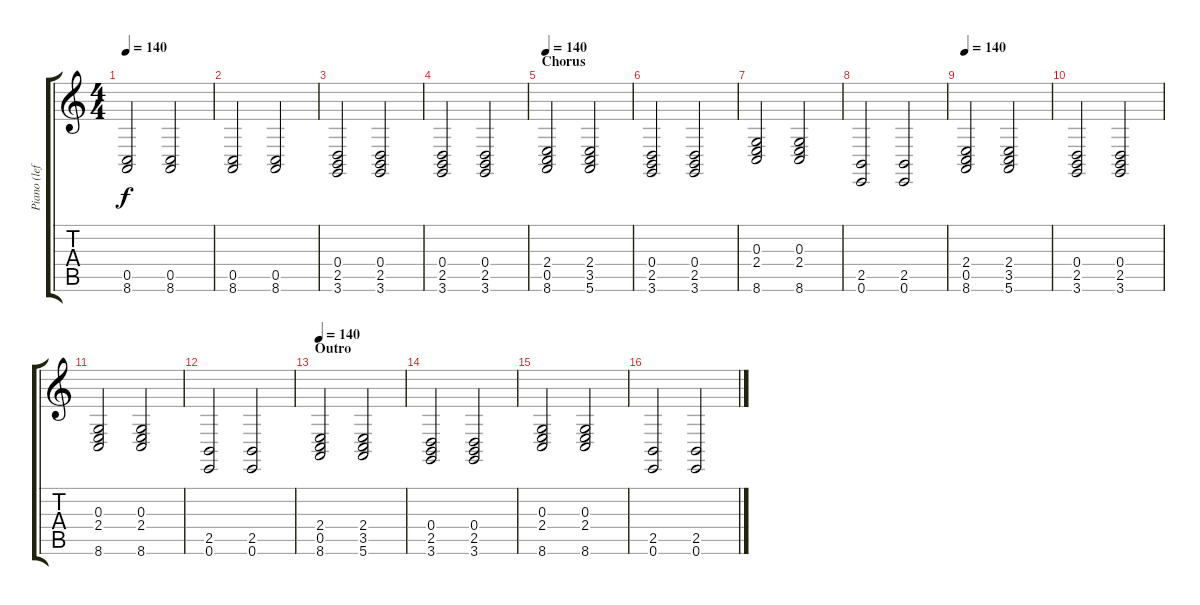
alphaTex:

\track ("Piano (left hand)" "Piano (lef") {instrument acousticgrandpiano}
\staff {score tabs}
\tuning (E4 B3 G3 D3 A2 E2) {hide}
\ts (4 4)
\tempo 140
\clef g2
\ks c
(0.5 8.6).2{dy f} (0.5 8.6).2 |
(0.5 8.6).2 (0.5 8.6).2 |
(0.4 2.5 3.6).2 (0.4 2.5 3.6).2 |
(0.4 2.5 3.6).2 (0.4 2.5 3.6).2 |
\section ("" "Chorus")
\tempo 140
(2.4 0.5 8.6).2 (2.4 3.5 5.6).2 |
(0.4 2.5 3.6).2 (0.4 2.5 3.6).2 |
(0.3 2.4 8.6).2 (0.3 2.4 8.6).2 |
(2.5 0.6).2 (2.5 0.6).2 |
\tempo 140
(2.4 0.5 8.6).2 (2.4 3.5 5.6).2 |
(0.4 2.5 3.6).2 (0.4 2.5 3.6).2 |
(0.3 2.4 8.6).2 (0.3 2.4 8.6).2 |
(2.5 0.6).2 (2.5 0.6).2 |
\section ("" "Outro")
\tempo 140
(2.4 0.5 8.6).2 (2.4 3.5 5.6).2 |
(0.4 2.5 3.6).2 (0.4 2.5 3.6).2 |
(0.3 2.4 8.6).2 (0.3 2.4 8.6).2 |
(2.5 0.6).2 (2.5 0.6).2
